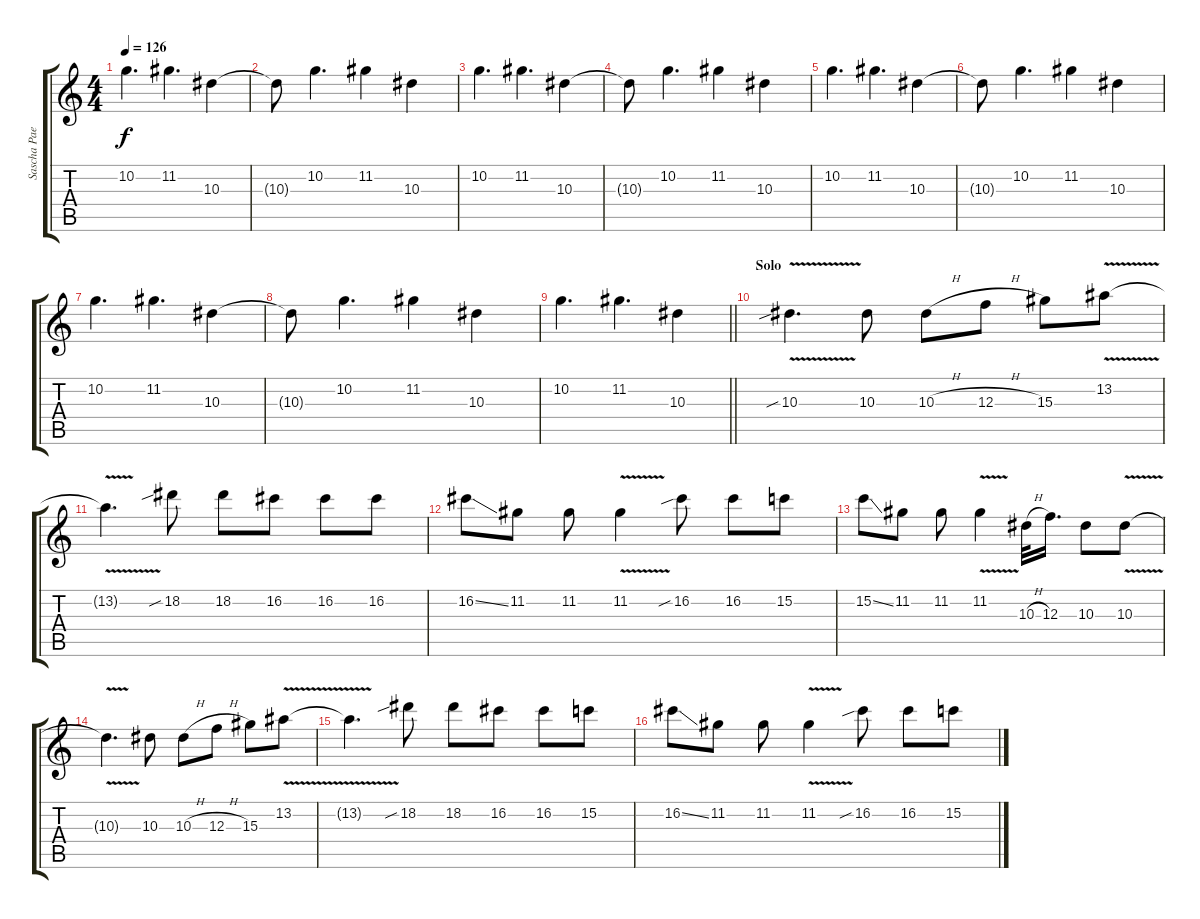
\track ("Sascha Paeth - Lead guitar" "Sascha Pae") {instrument distortionguitar}
\staff {score tabs}
\tuning (D4 A3 F3 C3 G2 D2) {hide}
\ts (4 4)
\tempo 126
\clef g2
\ks c
10.2.4{d dy f} 11.2.4{d} 10.3.4 |
10.3{t}.8 10.2.4{d} 11.2.4 10.3.4 |
10.2.4{d} 11.2.4{d} 10.3.4 |
10.3{t}.8 10.2.4{d} 11.2.4 10.3.4 |
10.2.4{d} 11.2.4{d} 10.3.4 |
10.3{t}.8 10.2.4{d} 11.2.4 10.3.4 |
10.2.4{d} 11.2.4{d} 10.3.4 |
10.3{t}.8 10.2.4{d} 11.2.4 10.3.4 |
\barLineRight lightlight
10.2.4{d} 11.2.4{d} 10.3.4 |
\section ("" "Solo")
10.3{v sib}.4{d} 10.3.8 10.3{h}.8 12.3{h}.8 15.3.8 13.2{v}.8 |
13.2{t}.4{d} 18.2{sib}.8 18.2.8 16.2.8 16.2.8 16.2.8 |
16.2{ss}.8 11.2.8 11.2.8 11.2{v}.4 16.2{sib}.8 16.2.8 15.2.8 |
15.2{ss}.8 11.2.8 11.2.8 11.2{v}.4 10.3{h}.32 12.3.16{d} 10.3.8 10.3{v}.8 |
10.3{t}.4{d} 10.3.8 10.3{h}.8 12.3{h}.8 15.3.8 13.2{v}.8 |
13.2{t}.4{d} 18.2{sib}.8 18.2.8 16.2.8 16.2.8 15.2.8 |
16.2{ss}.8 11.2.8 11.2.8 11.2{v}.4 16.2{sib}.8 16.2.8 15.2.8
